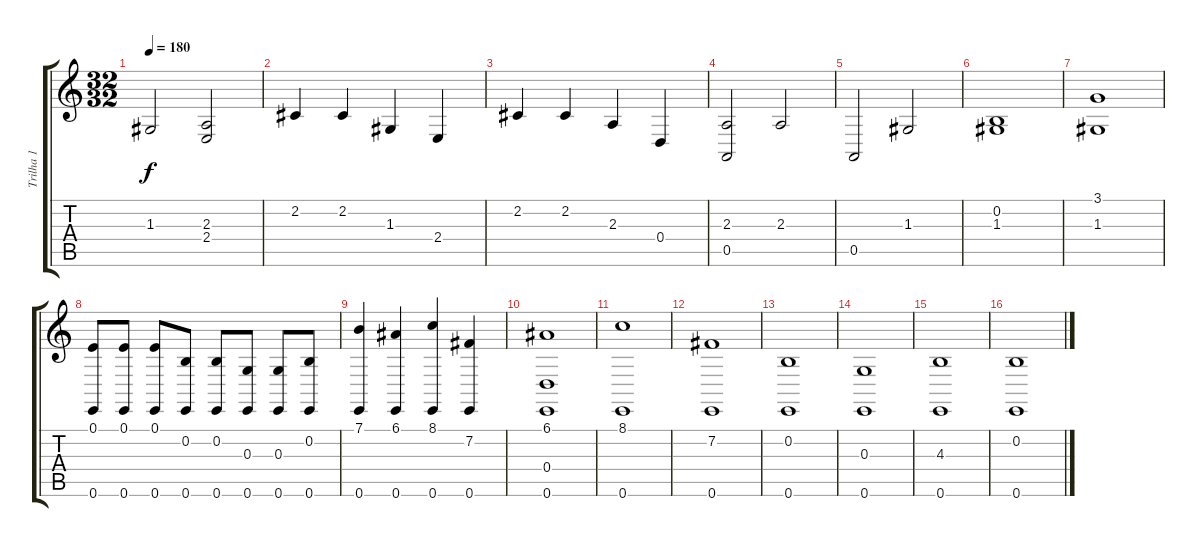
\track ("Trilha 1" "Trilha 1") {instrument viola}
\staff {score tabs}
\tuning (E4 B3 G3 D3 A2 E2) {hide}
\ts (32 32)
\tempo 180
\clef g2
\ks c
1.3.2{dy f} (2.3 2.4).2 |
2.2.4 2.2.4 1.3.4 2.4.4 |
2.2.4 2.2.4 2.3.4 0.4.4 |
(2.3 0.5).2 2.3.2 |
0.5.2 1.3.2 |
(0.2 1.3).1 |
(3.1 1.3).1 |
(0.1 0.6).8 (0.1 0.6).8 (0.1 0.6).8 (0.2 0.6).8 (0.2 0.6).8 (0.3 0.6).8 (0.3 0.6).8 (0.2 0.6).8 |
(7.1 0.6).4 (6.1 0.6).4 (8.1 0.6).4 (7.2 0.6).4 |
(6.1 0.4 0.6).1 |
(8.1 0.6).1 |
(7.2 0.6).1 |
(0.2 0.6).1 |
(0.3 0.6).1 |
(4.3 0.6).1 |
(0.2 0.6).1
